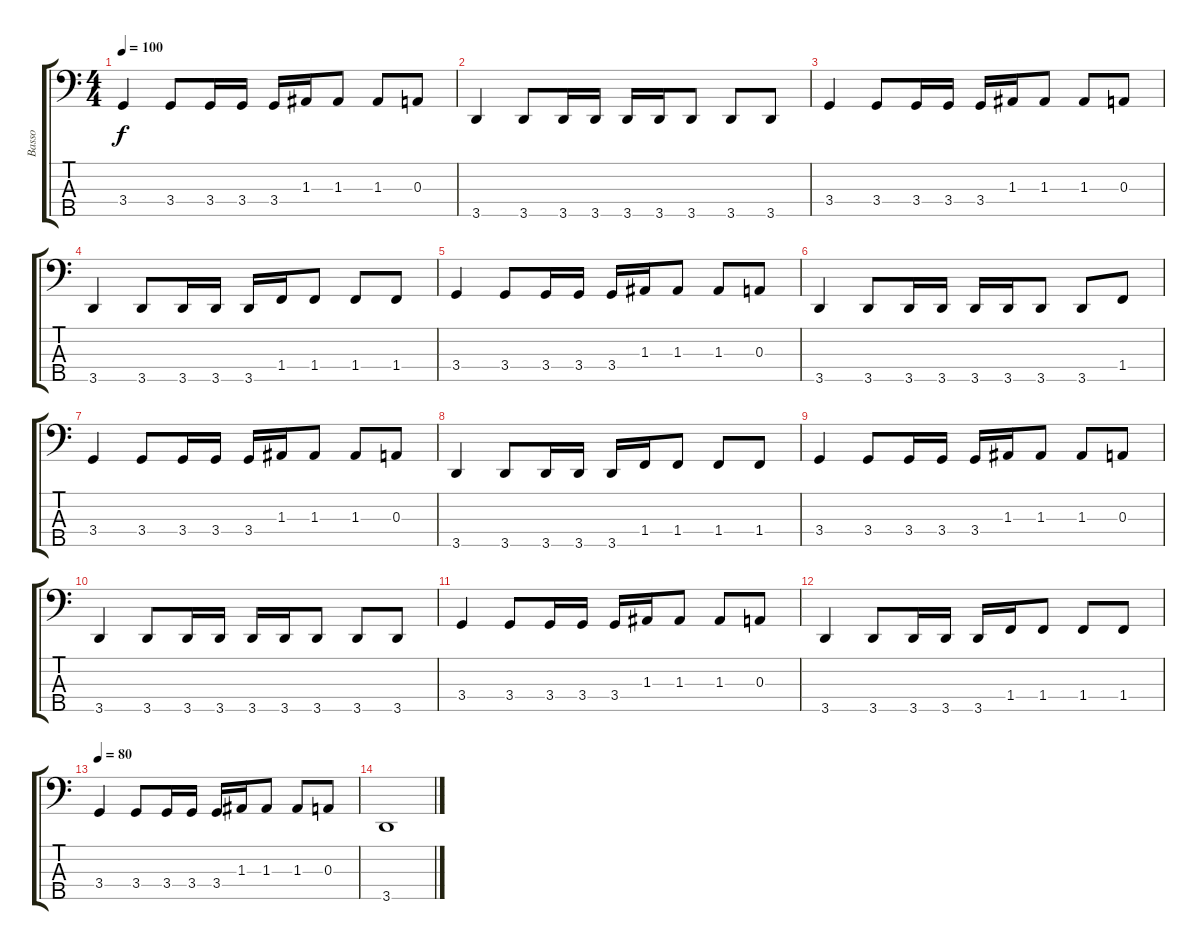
\track ("Basso" "Basso") {instrument electricbasspick}
\staff {score tabs}
\tuning (G2 D2 A1 E1 B0) {hide}
\ts (4 4)
\tempo 100
\clef f4
\ks c
3.4.4{dy f} 3.4.8 3.4.16 3.4.16 3.4.16 1.3.16 1.3.8 1.3.8 0.3.8 |
3.5.4 3.5.8 3.5.16 3.5.16 3.5.16 3.5.16 3.5.8 3.5.8 3.5.8 |
3.4.4 3.4.8 3.4.16 3.4.16 3.4.16 1.3.16 1.3.8 1.3.8 0.3.8 |
3.5.4 3.5.8 3.5.16 3.5.16 3.5.16 1.4.16 1.4.8 1.4.8 1.4.8 |
3.4.4 3.4.8 3.4.16 3.4.16 3.4.16 1.3.16 1.3.8 1.3.8 0.3.8 |
3.5.4 3.5.8 3.5.16 3.5.16 3.5.16 3.5.16 3.5.8 3.5.8 1.4.8 |
3.4.4 3.4.8 3.4.16 3.4.16 3.4.16 1.3.16 1.3.8 1.3.8 0.3.8 |
3.5.4 3.5.8 3.5.16 3.5.16 3.5.16 1.4.16 1.4.8 1.4.8 1.4.8 |
3.4.4 3.4.8 3.4.16 3.4.16 3.4.16 1.3.16 1.3.8 1.3.8 0.3.8 |
3.5.4 3.5.8 3.5.16 3.5.16 3.5.16 3.5.16 3.5.8 3.5.8 3.5.8 |
3.4.4 3.4.8 3.4.16 3.4.16 3.4.16 1.3.16 1.3.8 1.3.8 0.3.8 |
3.5.4 3.5.8 3.5.16 3.5.16 3.5.16 1.4.16 1.4.8 1.4.8 1.4.8 |
\tempo 80
3.4.4 3.4.8 3.4.16 3.4.16 3.4.16 1.3.16 1.3.8 1.3.8 0.3.8 |
3.5.1
